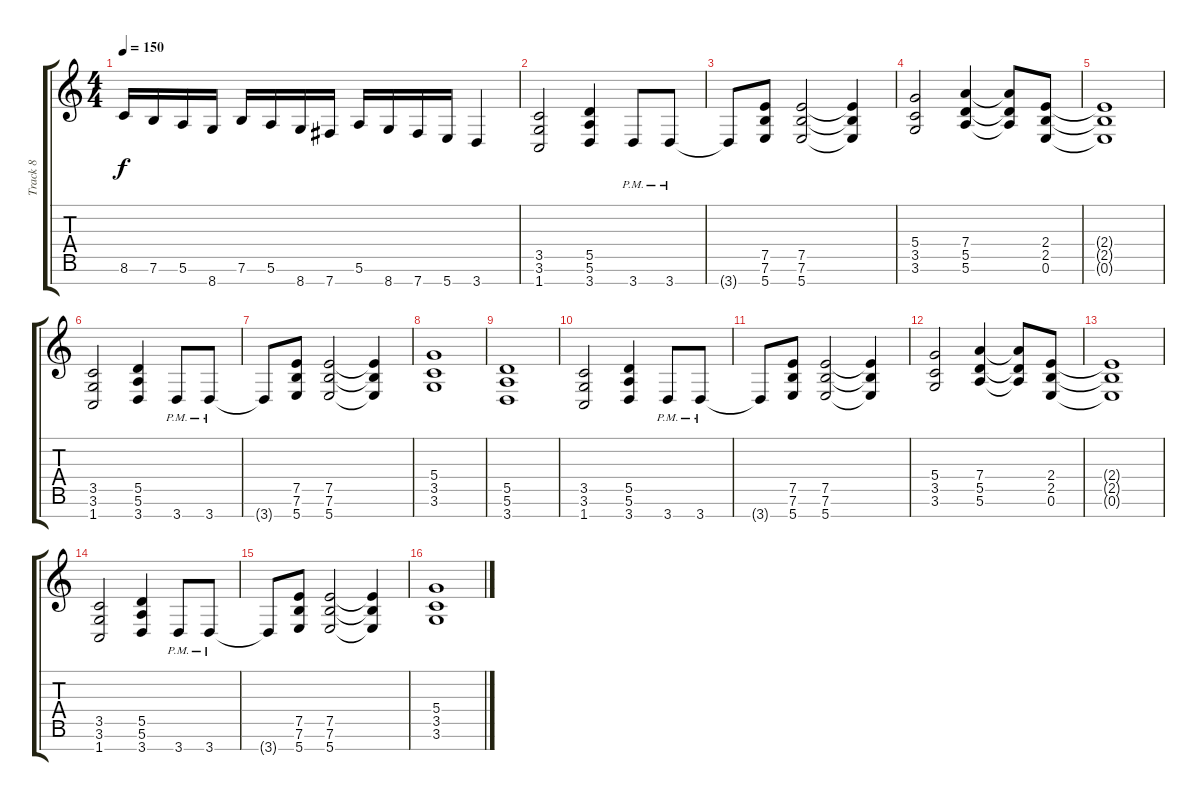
\track ("Track 8" "Track 8") {instrument distortionguitar}
\staff {score tabs}
\tuning (E4 B3 G3 D3 A2 E2 B1) {hide}
\ts (4 4)
\tempo 150
\clef g2
\ks c
8.6.16{dy f} 7.6.16 5.6.16 8.7.16 7.6.16 5.6.16 8.7.16 7.7.16 5.6.16 8.7.16 7.7.16 5.7.16 3.7.4 |
(3.5 3.6 1.7).2 (5.5 5.6 3.7).4 3.7{pm}.8 3.7{pm}.8 |
3.7{t}.8 (7.5 7.6 5.7).8 (7.5 7.6 5.7).2 (7.5{t} 7.6{t} 5.7{t}).4 |
(5.4 3.5 3.6).2 (7.4 5.5 5.6).4 (7.4{t} 5.5{t} 5.6{t}).8 (2.4 2.5 0.6).8 |
(2.4{t} 2.5{t} 0.6{t}).1 |
(3.5 3.6 1.7).2 (5.5 5.6 3.7).4 3.7{pm}.8 3.7{pm}.8 |
3.7{t}.8 (7.5 7.6 5.7).8 (7.5 7.6 5.7).2 (7.5{t} 7.6{t} 5.7{t}).4 |
(5.4 3.5 3.6).1 |
(5.5 5.6 3.7).1 |
(3.5 3.6 1.7).2 (5.5 5.6 3.7).4 3.7{pm}.8 3.7{pm}.8 |
3.7{t}.8 (7.5 7.6 5.7).8 (7.5 7.6 5.7).2 (7.5{t} 7.6{t} 5.7{t}).4 |
(5.4 3.5 3.6).2 (7.4 5.5 5.6).4 (7.4{t} 5.5{t} 5.6{t}).8 (2.4 2.5 0.6).8 |
(2.4{t} 2.5{t} 0.6{t}).1 |
(3.5 3.6 1.7).2 (5.5 5.6 3.7).4 3.7{pm}.8 3.7{pm}.8 |
3.7{t}.8 (7.5 7.6 5.7).8 (7.5 7.6 5.7).2 (7.5{t} 7.6{t} 5.7{t}).4 |
(5.4 3.5 3.6).1
